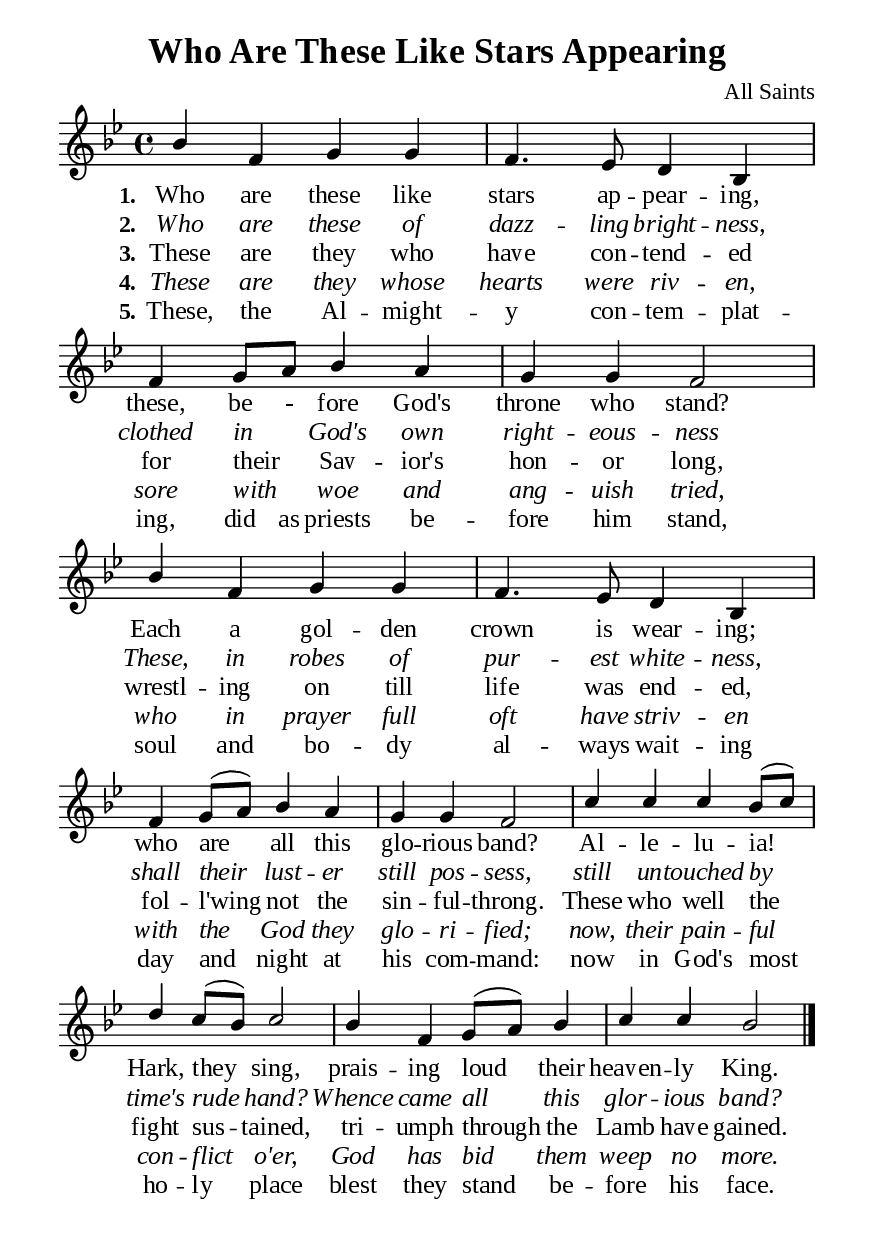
\version "2.18.2"

\header {
  title = "Who Are These Like Stars Appearing"
  composer = "All Saints"
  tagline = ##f
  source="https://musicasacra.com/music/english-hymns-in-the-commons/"
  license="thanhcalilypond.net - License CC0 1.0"
}

global= {
  \key bes \major
  \time 4/4
  \override Score.BarNumber.break-visibility = ##(#f #f #f)
}

\paper {
  #(set-paper-size "a5")
  top-margin = 5\mm
  bottom-margin = 5\mm
  left-margin = 10\mm
  right-margin = 10\mm
  indent = #0
  #(define fonts
	 (make-pango-font-tree "Liberation Serif"
	 		       "Liberation Serif"
			       "Liberation Serif"
			       (/ 20 20)))
  page-count = #1
}

printItalic = \with {
  \override LyricText.font-shape = #'italic
}

% Verse music
musicVerseSoprano = \relative c'' {
  %{	01	%} bes4 f g g |
  %{	02	%} f4. ees8 d4 bes |
  %{	03	%} f' g8 a bes4 a |
  %{	04	%} g g f2 |
  %{	05	%} bes4 f g g |
  %{	06	%} f4. ees8 d4 bes |
  %{	07	%} f' g8 (a) bes4 a |
  %{	08	%} g g f2 |
  %{	09	%} c'4 c c bes8 (c) |
  %{	10	%} d4 c8 (bes) c2 |
  %{	11	%} bes4 f g8 (a) bes4 |
  %{	12	%} c c bes2 \bar "|."
}

% Verse lyrics
verseOne = \lyricmode {
  \set stanza = #"1."
  Who are these like stars ap -- pear -- ing,
  these, be - fore God's throne who stand?
  Each a gol -- den crown is wear -- ing;
  who are all this glo -- rious band?
  Al -- le -- lu -- ia! Hark, they sing,
  prais -- ing loud their heaven -- ly King.
}

verseTwo = \lyricmode {
  \set stanza = #"2."
  Who are these of dazz -- ling bright -- ness,
  clothed in _ God's own right -- eous -- ness
  These, in robes of pur -- est white -- ness,
  shall their lust -- er still pos -- sess,
  still un -- touched by time's rude hand?
  Whence came all this glor -- ious band?
}

verseThree = \lyricmode {
  \set stanza = #"3."
  These are they who have con -- tend -- ed
  for their _ Sav -- ior's hon -- or long,
  wrestl -- ing on till life was end -- ed,
  fol -- l'wing not the sin -- ful -- throng.
  These who well the fight sus -- tained,
  tri -- umph through the Lamb have gained.
}

verseFour = \lyricmode {
  \set stanza = #"4."
  These are they whose hearts were riv -- en,
  sore with _ woe and ang -- uish tried,
  who in prayer full oft have striv -- en
  with the God they glo -- ri -- fied;
  now, their pain -- ful con -- flict o'er,
  God has bid them weep no more.
}

verseFive = \lyricmode {
  \set stanza = #"5."
  These, the Al -- might -- y con -- tem -- plat -- ing,
  did as priests be -- fore him stand,
  soul and bo -- dy al -- ways wait -- ing
  day and night at his com -- mand:
  now in God's most ho -- ly place
  blest they stand be -- fore his face.
}

% Layout
\score {
    \new ChoirStaff <<
      \new Staff <<
        \clef "treble"
        \new Voice = "sopranos" { \global \stemUp \slurUp \musicVerseSoprano }
      >>
      \new Lyrics \lyricsto sopranos \verseOne
      \new Lyrics \printItalic \lyricsto sopranos \verseTwo
      \new Lyrics \lyricsto sopranos \verseThree
      \new Lyrics \printItalic \lyricsto sopranos \verseFour
      \new Lyrics \lyricsto sopranos \verseFive
    >>
}
